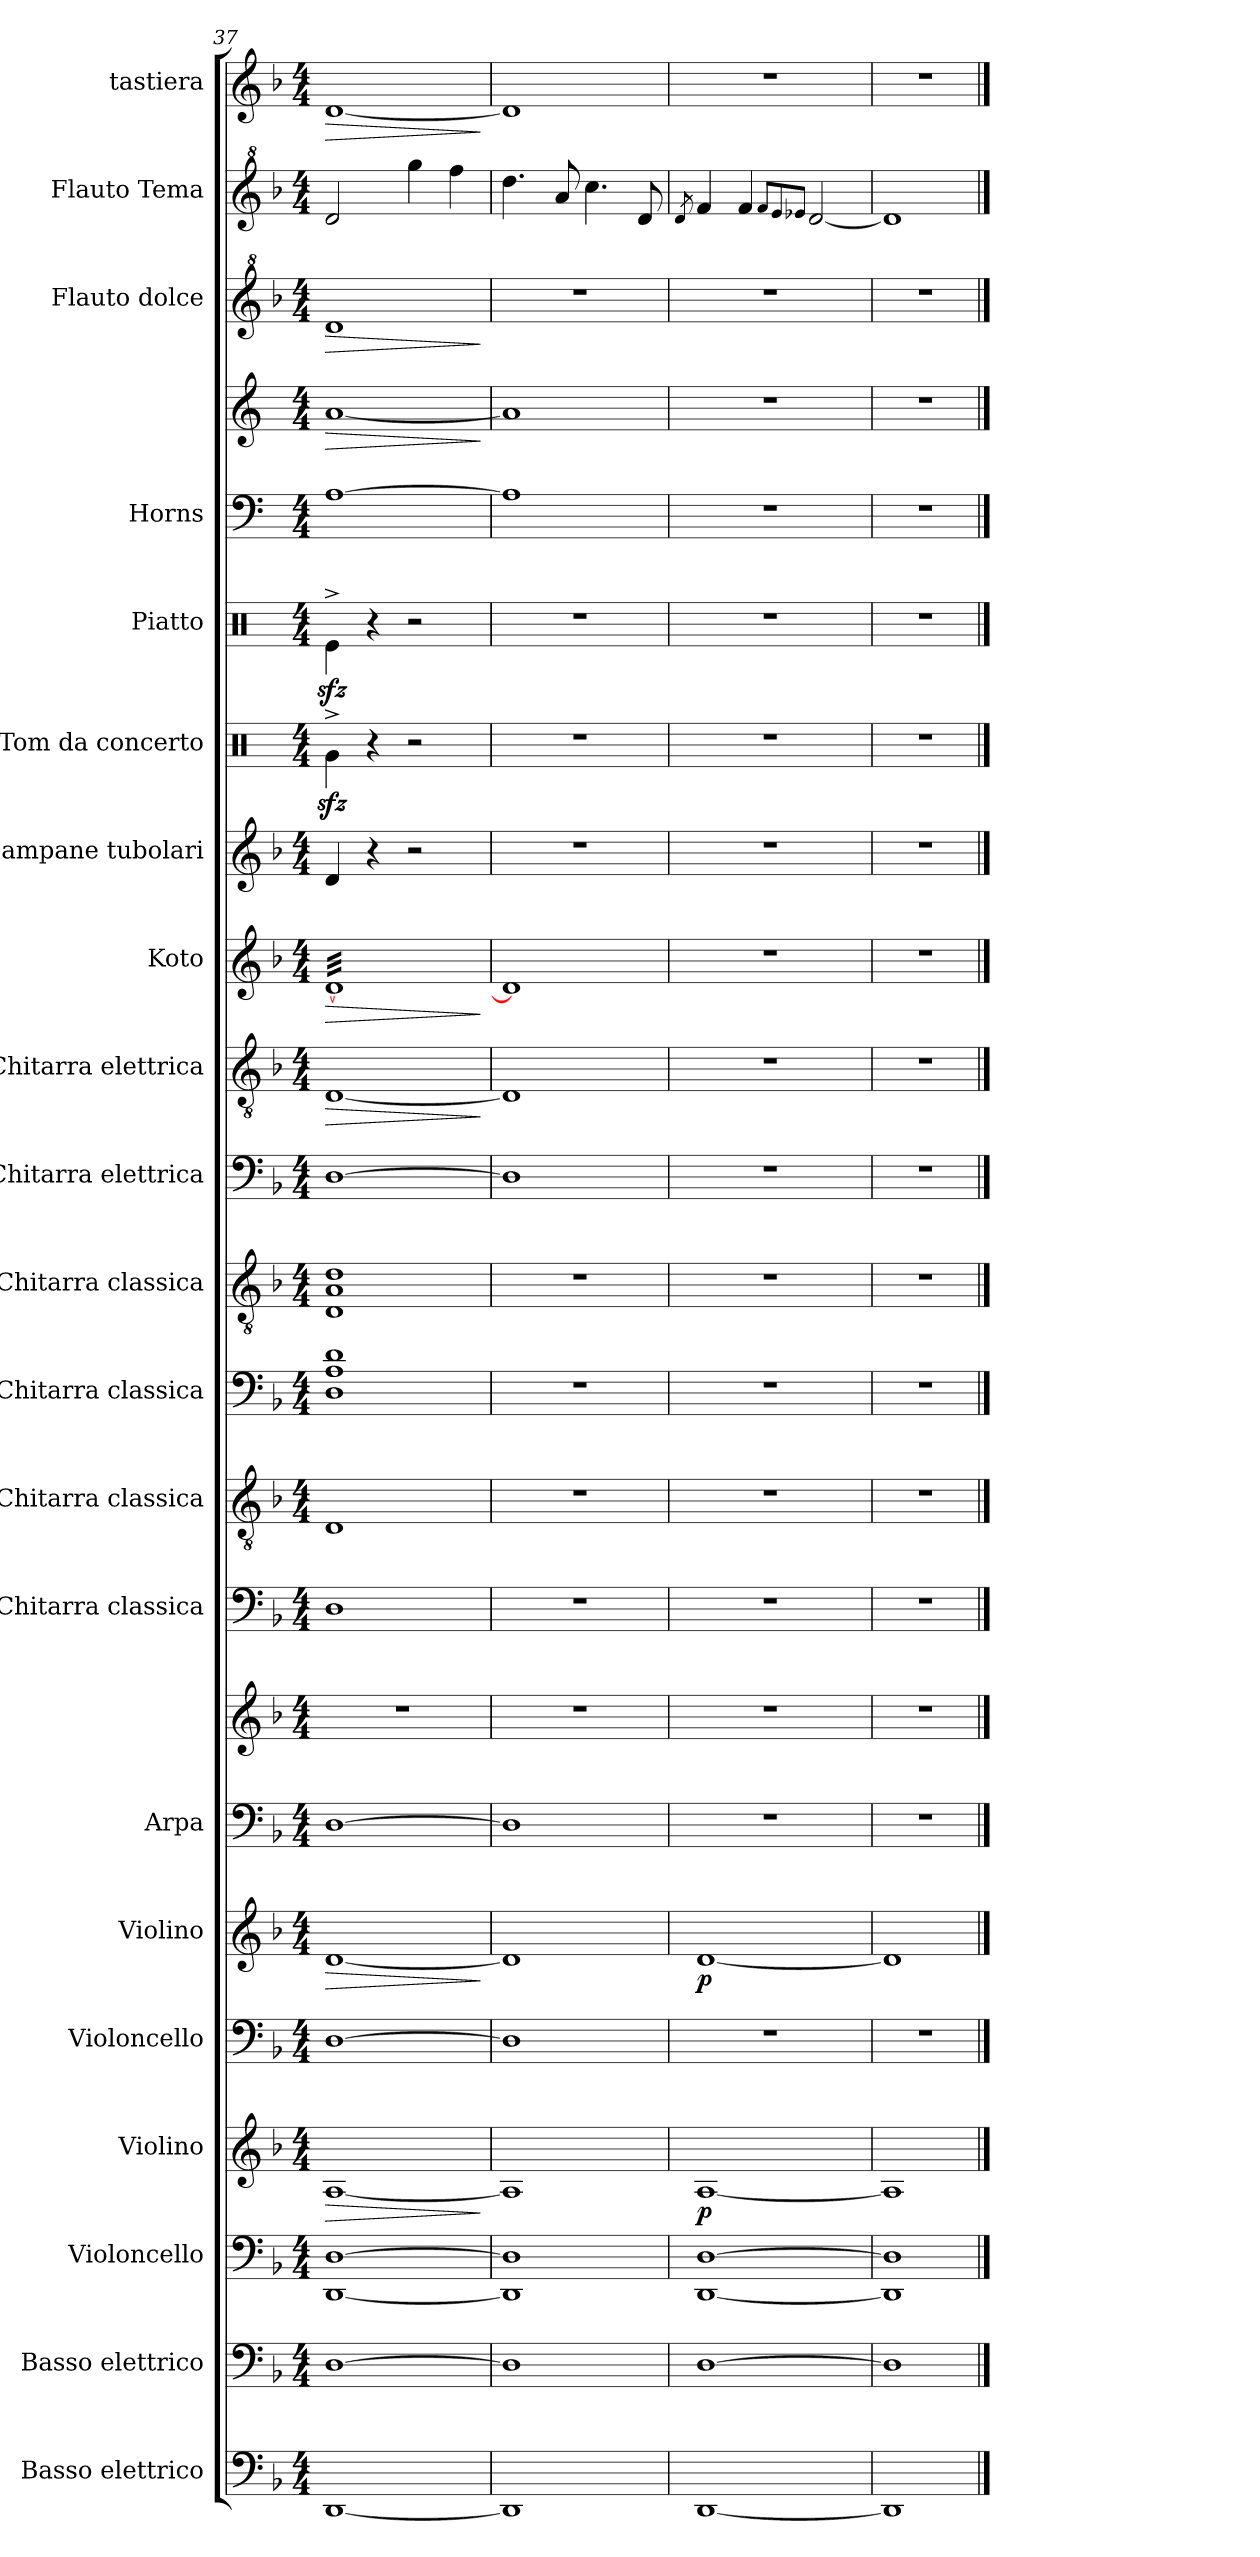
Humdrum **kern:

**kern	**kern	**kern	**kern	**dynam	**kern	**kern	**dynam	**kern	**kern	**kern	**kern	**kern	**kern	**kern	**kern	**dynam	**kern	**dynam	**kern	**kern	**kern	**kern	**kern	**dynam	**kern	**dynam	**kern	**kern	**dynam
*part21	*part20	*part19	*part18	*part18	*part17	*part16	*part16	*part15	*part15	*part14	*part13	*part12	*part11	*part10	*part9	*part9	*part8	*part8	*part7	*part6	*part5	*part4	*part4	*part4	*part3	*part3	*part2	*part1	*part1
*staff23	*staff22	*staff21	*staff20	*staff20	*staff19	*staff18	*staff18	*staff17	*staff16	*staff15	*staff14	*staff13	*staff12	*staff11	*staff10	*staff10	*staff9	*staff9	*staff8	*staff7	*staff6	*staff5	*staff4	*staff4/5	*staff3	*staff3	*staff2	*staff1	*staff1
*I"Basso elettrico	*I"Basso elettrico	*I"Violoncello	*I"Violino	*	*I"Violoncello	*I"Violino	*	*I"Arpa	*	*I"Chitarra classica	*I"Chitarra classica	*I"Chitarra classica	*I"Chitarra classica	*I"Chitarra elettrica	*I"Chitarra elettrica	*	*I"Koto	*	*I"Campane tubolari	*I"Tom da concerto	*I"Piatto	*I"Horns	*	*	*I"Flauto dolce	*	*I"Flauto Tema	*I"tastiera	*
*I'B. el.	*I'B. el.	*I'Vc.	*I'Vln.	*	*I'Vc.	*I'Vln.	*	*I'Ar.	*	*I'Chit. cl.	*I'Chit. cl.	*I'Chit. cl.	*I'Chit. cl.	*I'Chit. el.	*I'Chit. el.	*	*I'Ko.	*	*I'Camp.	*I'Tom conc.	*	*I'Hns.	*	*	*	*	*I'Fl. Tema	*	*
*	*clefF4	*clefF4	*clefG2	*	*clefF4	*clefG2	*	*clefF4	*clefG2	*	*clefGv2	*	*clefGv2	*	*clefGv2	*	*clefG2	*	*clefG2	*clefX	*clefX	*clefF4	*clefG2	*	*clefG^2	*	*clefG^2	*clefG2	*
*ITrd7c12	*ITrd7c12	*	*	*	*	*	*	*	*	*	*	*	*	*	*	*	*	*	*	*	*	*ITrd4c7	*ITrd4c7	*	*	*	*	*	*
*k[b-]	*k[b-]	*k[b-]	*k[b-]	*	*k[b-]	*k[b-]	*	*k[b-]	*k[b-]	*k[b-]	*k[b-]	*k[b-]	*k[b-]	*k[b-]	*k[b-]	*	*k[b-]	*	*k[b-]	*k[]	*k[]	*k[b-]	*k[b-]	*	*k[b-]	*	*k[b-]	*k[b-]	*
*M4/4	*M4/4	*M4/4	*M4/4	*	*M4/4	*M4/4	*	*M4/4	*M4/4	*M4/4	*M4/4	*M4/4	*M4/4	*M4/4	*M4/4	*	*M4/4	*	*M4/4	*M4/4	*M4/4	*M4/4	*M4/4	*	*M4/4	*	*M4/4	*M4/4	*
=37	=37	=37	=37	=37	=37	=37	=37	=37	=37	=37	=37	=37	=37	=37	=37	=37	=37	=37	=37	=37	=37	=37	=37	=37	=37	=37	=37	=37	=37
!	!	!	!	!LO:HP:b	!	!	!LO:HP:b	!	!	!	!	!	!	!	!	!LO:HP:b	!	!LO:HP:b	!	!	!	!	!	!LO:HP:b	!	!LO:HP:b	!	!	!LO:HP:b
*	*	*	*	*	*	*	*	*	*	*	*	*	*	*	*	*	*tremolo	*	*	*	*	*	*	*	*	*	*	*	*
[1DDD	[1DD	[1DD [1D	[1A	>	[1D	[1d	>	[1D	1r	1D	1D	1D 1A 1d	1D 1A 1d	[1D	[1D	>	[32dLLL	>	4d/	4Rgzz<^\	4Rezz<^\	[1D	[1d	>	1dd	>	2dd/	[1d	>
.	.	.	.	.	.	.	.	.	.	.	.	.	.	.	.	.	32d	.	.	.	.	.	.	.	.	.	.	.	.
.	.	.	.	.	.	.	.	.	.	.	.	.	.	.	.	.	32d	.	.	.	.	.	.	.	.	.	.	.	.
.	.	.	.	.	.	.	.	.	.	.	.	.	.	.	.	.	32d	.	.	.	.	.	.	.	.	.	.	.	.
.	.	.	.	.	.	.	.	.	.	.	.	.	.	.	.	.	32d	.	.	.	.	.	.	.	.	.	.	.	.
.	.	.	.	.	.	.	.	.	.	.	.	.	.	.	.	.	32d	.	.	.	.	.	.	.	.	.	.	.	.
.	.	.	.	.	.	.	.	.	.	.	.	.	.	.	.	.	32d	.	.	.	.	.	.	.	.	.	.	.	.
.	.	.	.	.	.	.	.	.	.	.	.	.	.	.	.	.	32d	.	.	.	.	.	.	.	.	.	.	.	.
.	.	.	.	.	.	.	.	.	.	.	.	.	.	.	.	.	32d	.	4r	4r	4r	.	.	.	.	.	.	.	.
.	.	.	.	.	.	.	.	.	.	.	.	.	.	.	.	.	32d	.	.	.	.	.	.	.	.	.	.	.	.
.	.	.	.	.	.	.	.	.	.	.	.	.	.	.	.	.	32d	.	.	.	.	.	.	.	.	.	.	.	.
.	.	.	.	.	.	.	.	.	.	.	.	.	.	.	.	.	32d	.	.	.	.	.	.	.	.	.	.	.	.
.	.	.	.	.	.	.	.	.	.	.	.	.	.	.	.	.	32d	.	.	.	.	.	.	.	.	.	.	.	.
.	.	.	.	.	.	.	.	.	.	.	.	.	.	.	.	.	32d	.	.	.	.	.	.	.	.	.	.	.	.
.	.	.	.	.	.	.	.	.	.	.	.	.	.	.	.	.	32d	.	.	.	.	.	.	.	.	.	.	.	.
.	.	.	.	.	.	.	.	.	.	.	.	.	.	.	.	.	32d	.	.	.	.	.	.	.	.	.	.	.	.
.	.	.	.	.	.	.	.	.	.	.	.	.	.	.	.	.	32d	.	2r	2r	2r	.	.	.	.	.	4ggg\	.	.
.	.	.	.	.	.	.	.	.	.	.	.	.	.	.	.	.	32d	.	.	.	.	.	.	.	.	.	.	.	.
.	.	.	.	.	.	.	.	.	.	.	.	.	.	.	.	.	32d	.	.	.	.	.	.	.	.	.	.	.	.
.	.	.	.	.	.	.	.	.	.	.	.	.	.	.	.	.	32d	.	.	.	.	.	.	.	.	.	.	.	.
.	.	.	.	.	.	.	.	.	.	.	.	.	.	.	.	.	32d	.	.	.	.	.	.	.	.	.	.	.	.
.	.	.	.	.	.	.	.	.	.	.	.	.	.	.	.	.	32d	.	.	.	.	.	.	.	.	.	.	.	.
.	.	.	.	.	.	.	.	.	.	.	.	.	.	.	.	.	32d	.	.	.	.	.	.	.	.	.	.	.	.
.	.	.	.	.	.	.	.	.	.	.	.	.	.	.	.	.	32d	.	.	.	.	.	.	.	.	.	.	.	.
.	.	.	.	.	.	.	.	.	.	.	.	.	.	.	.	.	32d	.	.	.	.	.	.	.	.	.	4fff\	.	.
.	.	.	.	.	.	.	.	.	.	.	.	.	.	.	.	.	32d	.	.	.	.	.	.	.	.	.	.	.	.
.	.	.	.	.	.	.	.	.	.	.	.	.	.	.	.	.	32d	.	.	.	.	.	.	.	.	.	.	.	.
.	.	.	.	.	.	.	.	.	.	.	.	.	.	.	.	.	32d	.	.	.	.	.	.	.	.	.	.	.	.
.	.	.	.	.	.	.	.	.	.	.	.	.	.	.	.	.	32d	.	.	.	.	.	.	.	.	.	.	.	.
.	.	.	.	.	.	.	.	.	.	.	.	.	.	.	.	.	32d	.	.	.	.	.	.	.	.	.	.	.	.
.	.	.	.	.	.	.	.	.	.	.	.	.	.	.	.	.	32d	.	.	.	.	.	.	.	.	.	.	.	.
.	.	.	.	.	.	.	.	.	.	.	.	.	.	.	.	.	32dJJJ	.	.	.	.	.	.	.	.	.	.	.	.
*	*	*	*	*	*	*	*	*	*	*	*	*	*	*	*	*	*Xtremolo	*	*	*	*	*	*	*	*	*	*	*	*
.	.	.	.	]	.	.	]	.	.	.	.	.	.	.	.	]	.	]	.	.	.	.	.	]	.	]	.	.	]
=38	=38	=38	=38	=38	=38	=38	=38	=38	=38	=38	=38	=38	=38	=38	=38	=38	=38	=38	=38	=38	=38	=38	=38	=38	=38	=38	=38	=38	=38
1DDD]	1DD]	1DD] 1D]	1A]	.	1D]	1d]	.	1D]	1r	1r	1r	1r	1r	1D]	1D]	.	1d]	.	1r	1r	1r	1D]	1d]	.	1r	.	4.ddd\	1d]	.
.	.	.	.	.	.	.	.	.	.	.	.	.	.	.	.	.	.	.	.	.	.	.	.	.	.	.	8aa/	.	.
.	.	.	.	.	.	.	.	.	.	.	.	.	.	.	.	.	.	.	.	.	.	.	.	.	.	.	4.ccc\	.	.
.	.	.	.	.	.	.	.	.	.	.	.	.	.	.	.	.	.	.	.	.	.	.	.	.	.	.	8dd/	.	.
=39	=39	=39	=39	=39	=39	=39	=39	=39	=39	=39	=39	=39	=39	=39	=39	=39	=39	=39	=39	=39	=39	=39	=39	=39	=39	=39	=39	=39	=39
.	.	.	.	.	.	.	.	.	.	.	.	.	.	.	.	.	.	.	.	.	.	.	.	.	.	.	8qdd/	.	.
!	!	!	!	!LO:DY:b	!	!	!LO:DY:b	!	!	!	!	!	!	!	!	!	!	!	!	!	!	!	!	!	!	!	!	!	!
[1DDD	[1DD	[1DD [1D	[1A	p	1r	[1d	p	1r	1r	1r	1r	1r	1r	1r	1r	.	1r	.	1r	1r	1r	1r	1r	.	1r	.	4ff/	1r	.
.	.	.	.	.	.	.	.	.	.	.	.	.	.	.	.	.	.	.	.	.	.	.	.	.	.	.	4ff/	.	.
.	.	.	.	.	.	.	.	.	.	.	.	.	.	.	.	.	.	.	.	.	.	.	.	.	.	.	8qff/L	.	.
.	.	.	.	.	.	.	.	.	.	.	.	.	.	.	.	.	.	.	.	.	.	.	.	.	.	.	8qee/	.	.
.	.	.	.	.	.	.	.	.	.	.	.	.	.	.	.	.	.	.	.	.	.	.	.	.	.	.	8qee-X/J	.	.
.	.	.	.	.	.	.	.	.	.	.	.	.	.	.	.	.	.	.	.	.	.	.	.	.	.	.	[2dd/	.	.
=40	=40	=40	=40	=40	=40	=40	=40	=40	=40	=40	=40	=40	=40	=40	=40	=40	=40	=40	=40	=40	=40	=40	=40	=40	=40	=40	=40	=40	=40
1DDD]	1DD]	1DD] 1D]	1A]	.	1r	1d]	.	1r	1r	1r	1r	1r	1r	1r	1r	.	1r	.	1r	1r	1r	1r	1r	.	1r	.	1dd]	1r	.
==	==	==	==	==	==	==	==	==	==	==	==	==	==	==	==	==	==	==	==	==	==	==	==	==	==	==	==	==	==
*-	*-	*-	*-	*-	*-	*-	*-	*-	*-	*-	*-	*-	*-	*-	*-	*-	*-	*-	*-	*-	*-	*-	*-	*-	*-	*-	*-	*-	*-
